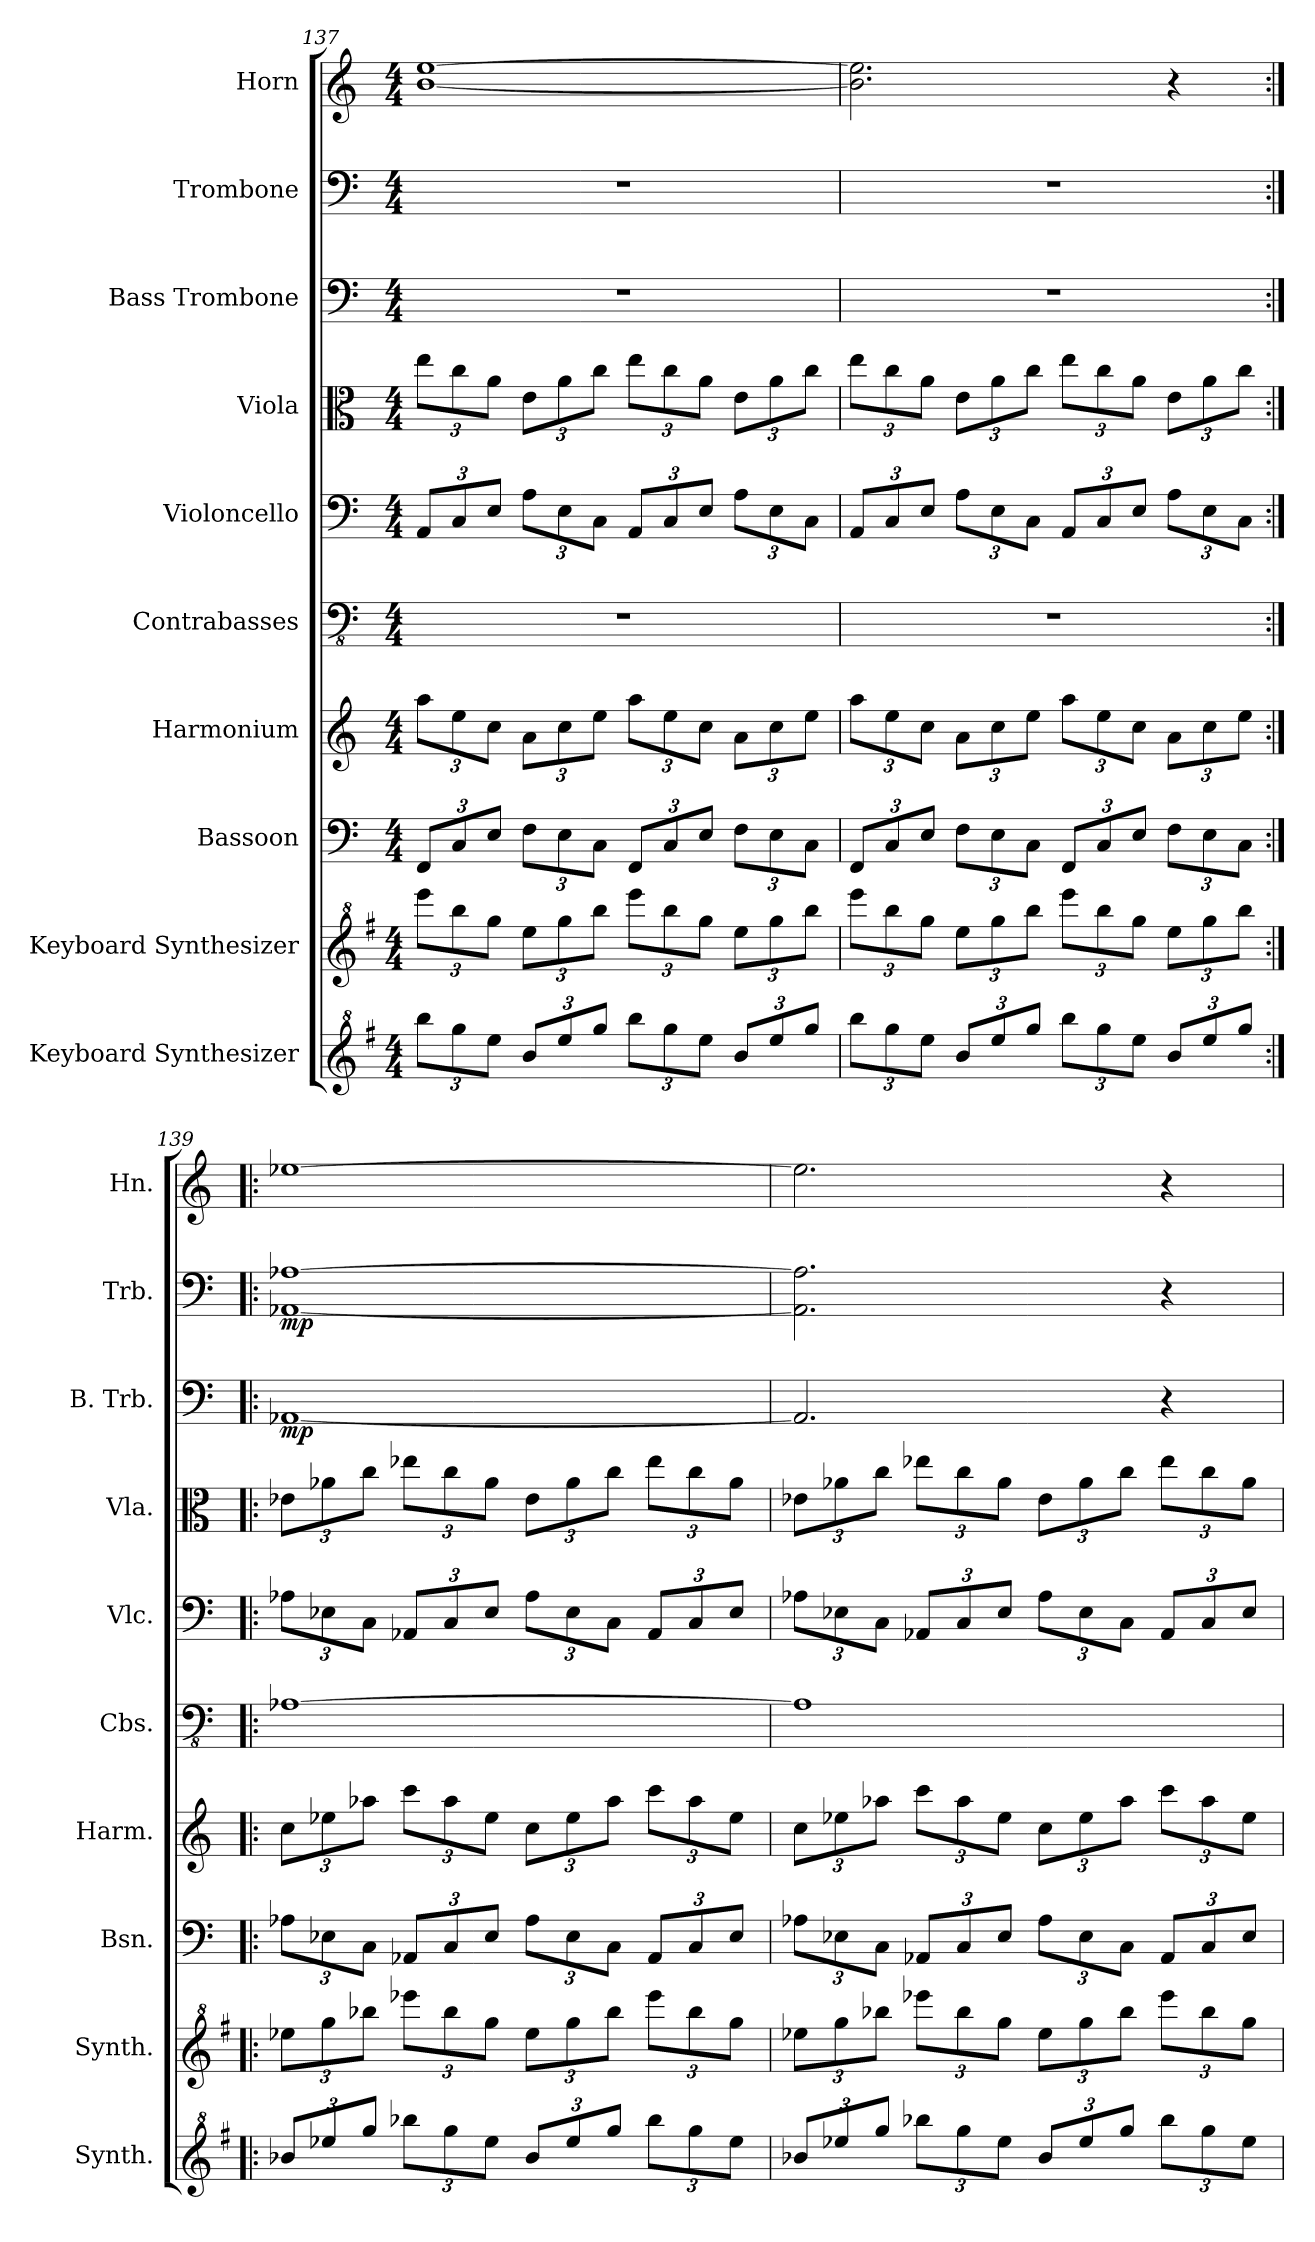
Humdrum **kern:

**kern	**kern	**kern	**kern	**kern	**kern	**kern	**kern	**dynam	**kern	**dynam	**kern
*part10	*part9	*part8	*part7	*part6	*part5	*part4	*part3	*part3	*part2	*part2	*part1
*staff10	*staff9	*staff8	*staff7	*staff6	*staff5	*staff4	*staff3	*staff3	*staff2	*staff2	*staff1
*I"Keyboard Synthesizer	*I"Keyboard Synthesizer	*I"Bassoon	*I"Harmonium	*I"Contrabasses	*I"Violoncello	*I"Viola	*I"Bass Trombone	*	*I"Trombone	*	*I"Horn
*I'Synth.	*I'Synth.	*I'Bsn.	*I'Harm.	*I'Cbs.	*I'Vlc.	*I'Vla.	*I'B. Trb.	*	*I'Trb.	*	*I'Hn.
*clefG^2	*clefG^2	*clefF4	*clefG2	*clefFv4	*clefF4	*clefC3	*clefF4	*	*clefF4	*	*clefG2
*ITrd4c7	*ITrd4c7	*	*	*	*	*	*	*	*	*	*ITrd4c7
*k[]	*k[]	*k[]	*k[]	*k[]	*k[]	*k[]	*k[]	*	*k[]	*	*k[b-]
*M4/4	*M4/4	*M4/4	*M4/4	*M4/4	*M4/4	*M4/4	*M4/4	*	*M4/4	*	*M4/4
*Xbrackettup	*Xbrackettup	*Xbrackettup	*Xbrackettup	*	*Xbrackettup	*Xbrackettup	*	*	*	*	*
=137	=137	=137	=137	=137	=137	=137	=137	=137	=137	=137	=137
12eee\L	12aaa\L	12FF/L	12aa\L	1r	12AA/L	12ee\L	1r	.	1r	.	[1e [1a
12ccc\	12eee\	12C/	12ee\	.	12C/	12cc\	.	.	.	.	.
12aa\J	12ccc\J	12E/J	12cc\J	.	12E/J	12a\J	.	.	.	.	.
12ee/L	12aa\L	12F\L	12a\L	.	12A\L	12e\L	.	.	.	.	.
12aa/	12ccc\	12E\	12cc\	.	12E\	12a\	.	.	.	.	.
12ccc/J	12eee\J	12C\J	12ee\J	.	12C\J	12cc\J	.	.	.	.	.
12eee\L	12aaa\L	12FF/L	12aa\L	.	12AA/L	12ee\L	.	.	.	.	.
12ccc\	12eee\	12C/	12ee\	.	12C/	12cc\	.	.	.	.	.
12aa\J	12ccc\J	12E/J	12cc\J	.	12E/J	12a\J	.	.	.	.	.
12ee/L	12aa\L	12F\L	12a\L	.	12A\L	12e\L	.	.	.	.	.
12aa/	12ccc\	12E\	12cc\	.	12E\	12a\	.	.	.	.	.
12ccc/J	12eee\J	12C\J	12ee\J	.	12C\J	12cc\J	.	.	.	.	.
!!LO:LB:g=z
=138	=138	=138	=138	=138	=138	=138	=138	=138	=138	=138	=138
12eee\L	12aaa\L	12FF/L	12aa\L	1r	12AA/L	12ee\L	1r	.	1r	.	2.e\] 2.a\]
12ccc\	12eee\	12C/	12ee\	.	12C/	12cc\	.	.	.	.	.
12aa\J	12ccc\J	12E/J	12cc\J	.	12E/J	12a\J	.	.	.	.	.
12ee/L	12aa\L	12F\L	12a\L	.	12A\L	12e\L	.	.	.	.	.
12aa/	12ccc\	12E\	12cc\	.	12E\	12a\	.	.	.	.	.
12ccc/J	12eee\J	12C\J	12ee\J	.	12C\J	12cc\J	.	.	.	.	.
12eee\L	12aaa\L	12FF/L	12aa\L	.	12AA/L	12ee\L	.	.	.	.	.
12ccc\	12eee\	12C/	12ee\	.	12C/	12cc\	.	.	.	.	.
12aa\J	12ccc\J	12E/J	12cc\J	.	12E/J	12a\J	.	.	.	.	.
12ee/L	12aa\L	12F\L	12a\L	.	12A\L	12e\L	.	.	.	.	4r
12aa/	12ccc\	12E\	12cc\	.	12E\	12a\	.	.	.	.	.
12ccc/J	12eee\J	12C\J	12ee\J	.	12C\J	12cc\J	.	.	.	.	.
=139:|!|:	=139:|!|:	=139:|!|:	=139:|!|:	=139:|!|:	=139:|!|:	=139:|!|:	=139:|!|:	=139:|!|:	=139:|!|:	=139:|!|:	=139:|!|:
!	!	!	!	!	!	!	!	!LO:DY:b	!	!LO:DY:b	!
12ee-X/L	12aa-X\L	12A-X\L	12cc\L	[1AA-X	12A-X\L	12e-X\L	[1AA-X	mp	[1AA-X [1A-X	mp	[1a-X
12aa-X/	12ccc\	12E-X\	12ee-X\	.	12E-X\	12a-X\	.	.	.	.	.
12ccc/J	12eee-X\J	12C\J	12aa-X\J	.	12C\J	12cc\J	.	.	.	.	.
12eee-X\L	12aaa-X\L	12AA-X/L	12ccc\L	.	12AA-X/L	12ee-X\L	.	.	.	.	.
12ccc\	12eee-\	12C/	12aa-\	.	12C/	12cc\	.	.	.	.	.
12aa-\J	12ccc\J	12E-/J	12ee-\J	.	12E-/J	12a-\J	.	.	.	.	.
12ee-/L	12aa-\L	12A-\L	12cc\L	.	12A-\L	12e-\L	.	.	.	.	.
12aa-/	12ccc\	12E-\	12ee-\	.	12E-\	12a-\	.	.	.	.	.
12ccc/J	12eee-\J	12C\J	12aa-\J	.	12C\J	12cc\J	.	.	.	.	.
12eee-\L	12aaa-\L	12AA-/L	12ccc\L	.	12AA-/L	12ee-\L	.	.	.	.	.
12ccc\	12eee-\	12C/	12aa-\	.	12C/	12cc\	.	.	.	.	.
12aa-\J	12ccc\J	12E-/J	12ee-\J	.	12E-/J	12a-\J	.	.	.	.	.
!!LO:PB:g=z
=140	=140	=140	=140	=140	=140	=140	=140	=140	=140	=140	=140
12ee-X/L	12aa-X\L	12A-X\L	12cc\L	1AA-]	12A-X\L	12e-X\L	2.AA-/]	.	2.AA-\] 2.A-\]	.	2.a-\]
12aa-X/	12ccc\	12E-X\	12ee-X\	.	12E-X\	12a-X\	.	.	.	.	.
12ccc/J	12eee-X\J	12C\J	12aa-X\J	.	12C\J	12cc\J	.	.	.	.	.
12eee-X\L	12aaa-X\L	12AA-X/L	12ccc\L	.	12AA-X/L	12ee-X\L	.	.	.	.	.
12ccc\	12eee-\	12C/	12aa-\	.	12C/	12cc\	.	.	.	.	.
12aa-\J	12ccc\J	12E-/J	12ee-\J	.	12E-/J	12a-\J	.	.	.	.	.
12ee-/L	12aa-\L	12A-\L	12cc\L	.	12A-\L	12e-\L	.	.	.	.	.
12aa-/	12ccc\	12E-\	12ee-\	.	12E-\	12a-\	.	.	.	.	.
12ccc/J	12eee-\J	12C\J	12aa-\J	.	12C\J	12cc\J	.	.	.	.	.
12eee-\L	12aaa-\L	12AA-/L	12ccc\L	.	12AA-/L	12ee-\L	4r	.	4r	.	4r
12ccc\	12eee-\	12C/	12aa-\	.	12C/	12cc\	.	.	.	.	.
12aa-\J	12ccc\J	12E-/J	12ee-\J	.	12E-/J	12a-\J	.	.	.	.	.
=	=	=	=	=	=	=	=	=	=	=	=
*-	*-	*-	*-	*-	*-	*-	*-	*-	*-	*-	*-
